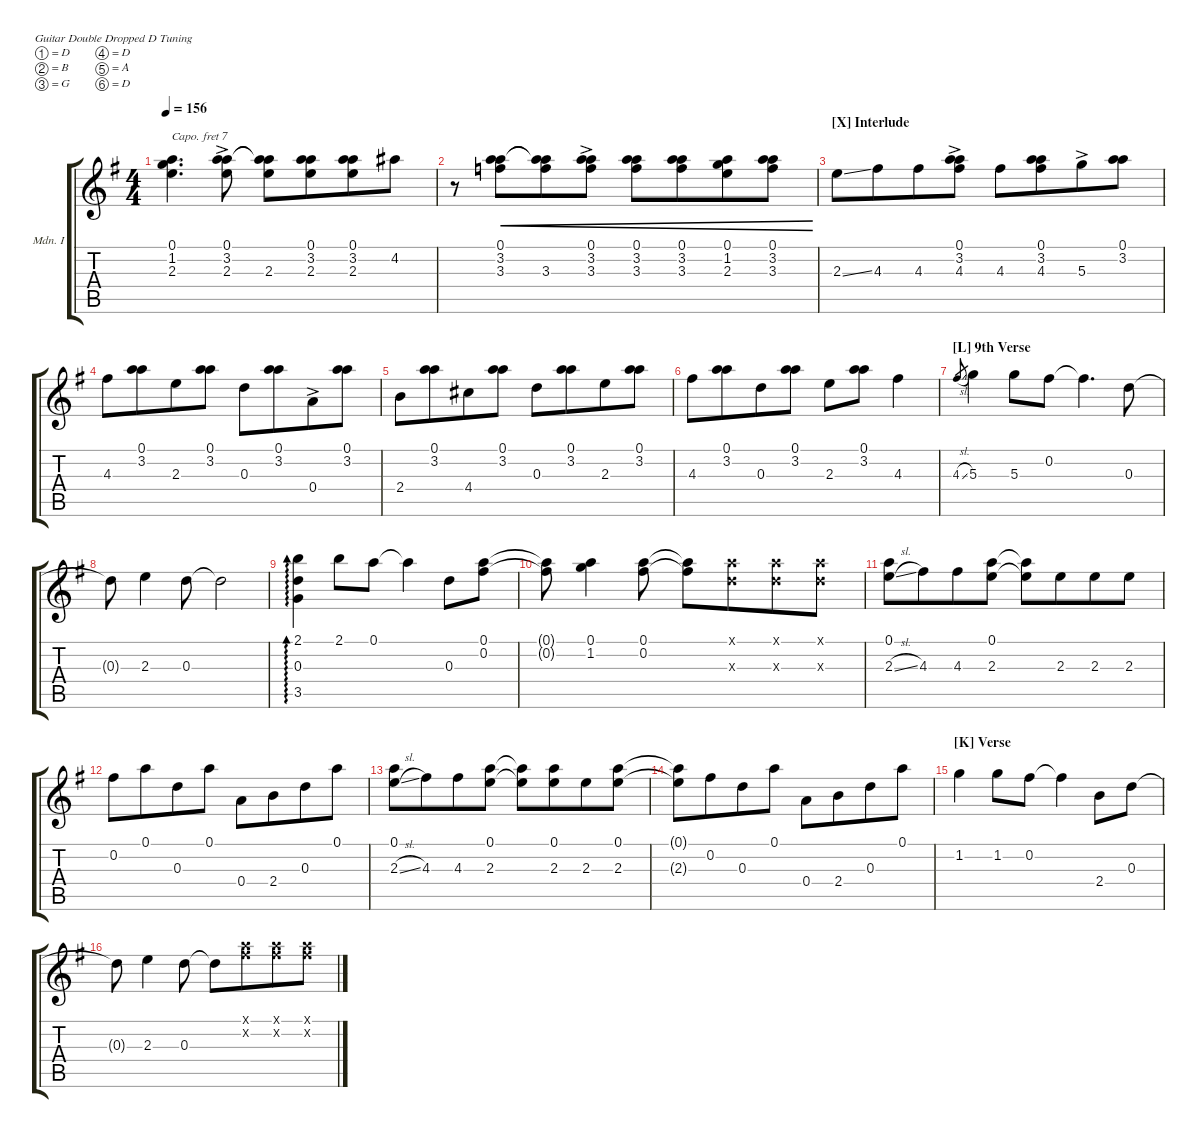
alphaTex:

\defaultSystemsLayout 4
\hideDynamics
\bracketExtendMode groupsimilarinstruments
\firstSystemTrackNameOrientation horizontal
\otherSystemsTrackNameOrientation horizontal
\track ("Mandolin I" "Mdn. I") {instrument acousticguitarsteel}
\staff {score tabs}
\capo 7
\tuning (D4 B3 G3 D3 A2 D2)
\ts (4 4)
\tempo 156
\clef g2
\ks g
(2.3 1.2 0.1).4{d dy p} (2.3{ac} 3.2 0.1).8 (2.3 3.2{t} 0.1{t}).8 (0.1 3.2 2.3).8{beam merge} (2.3 3.2 0.1).8 4.2.8 |
r.8 (3.3 3.2 0.1).8{cre beam merge} (0.1{t} 3.2{t} 3.3).8{cre} (3.3{ac} 3.2 0.1).8{cre} (3.3 3.2 0.1).8{cre} (3.3 3.2 0.1).8{cre beam merge} (0.1 1.2 2.3).8{cre} (3.3 3.2 0.1).8{cre} |
\section ("X" "Interlude")
2.3{ss}.8{dy mp} 4.3.8{beam merge} 4.3.8 (4.3{ac} 3.2 0.1).8 4.3.8 (4.3 3.2 0.1).8{beam merge} 5.3{ac}.8 (3.2 0.1).8 |
4.3.8 (3.2 0.1).8{beam merge} 2.3.8 (3.2 0.1).8 0.3.8 (3.2 0.1).8{beam merge} 0.4{ac}.8 (3.2 0.1).8 |
2.4.8 (3.2 0.1).8{beam merge} 4.4.8 (3.2 0.1).8 0.3.8 (3.2 0.1).8{beam merge} 2.3.8 (3.2 0.1).8 |
4.3.8 (3.2 0.1).8{beam merge} 0.3.8 (3.2 0.1).8 2.3.8 (3.2 0.1).8 4.3.4 |
\section ("L" "9th Verse")
4.3{sl}.8{gr} 5.3.4 5.3.8 0.2.8 0.2{t}.4{d} 0.3.8 |
0.3{t}.8 2.3.4 0.3.8 0.3{t}.2 |
(2.1 0.3 3.5).4{ad 0} 2.1.8 0.1.8 0.1{t}.4 0.3.8 (0.2 0.1).8 |
(0.1{t} 0.2{t}).8 (1.2 0.1).4 (0.1 0.2).8 (0.1{t} 0.2{t}).8 (0.3{x} 0.1{x}).8{beam merge} (0.1{x} 0.3{x}).8 (0.3{x} 0.1{x}).8 |
(0.1 2.3{sl}).8 4.3.8{beam merge} 4.3.8 (2.3 0.1).8 (0.1{t} 2.3{t}).8 2.3.8{beam merge} 2.3.8 2.3.8 |
0.2.8 0.1.8{beam merge} 0.3.8 0.1.8 0.4.8 2.4.8{beam merge} 0.3.8 0.1.8 |
(0.1 2.3{sl}).8 4.3.8{beam merge} 4.3.8 (2.3 0.1).8 (0.1{t} 2.3{t}).8 (2.3 0.1).8{beam merge} 2.3.8 (2.3 0.1).8 |
(0.1{t} 2.3{t}).8 0.2.8{beam merge} 0.3.8 0.1.8 0.4.8 2.4.8{beam merge} 0.3.8 0.1.8 |
\section ("K" "Verse")
1.2.4 1.2.8 0.2.8 0.2{t}.4 2.4.8 0.3.8 |
0.3{t}.8 2.3.4 0.3.8 0.3{t}.8 (0.2{x} 0.1{x}).8{beam merge} (0.2{x} 0.1{x}).8 (0.2{x} 0.1{x}).8
